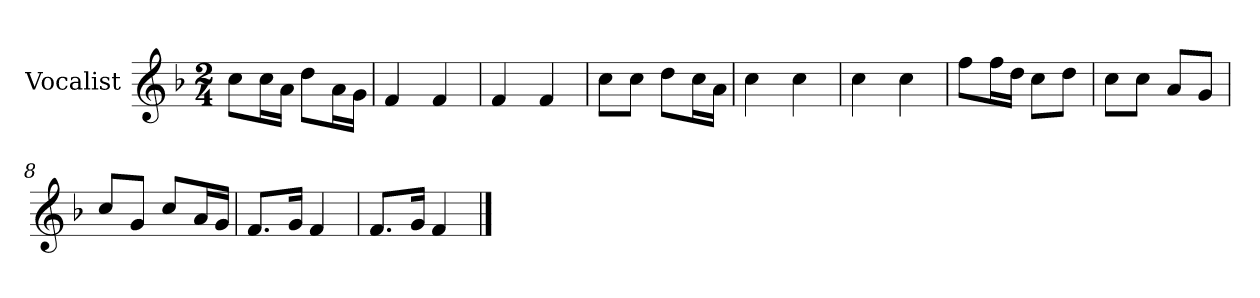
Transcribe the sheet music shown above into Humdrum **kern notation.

**kern
*part1
*staff1
*I"Vocalist
*k[b-]
*F:
*M2/4
=
8ccL
16ccL
16aJJ
8ddL
16aL
16gJJ
=1
4f
4f
=2
4f
4f
=3
8ccL
8ccJ
8ddL
16ccL
16aJJ
=4
4cc
4cc
=5
4cc
4cc
=6
8ffL
16ffL
16ddJJ
8ccL
8ddJ
=7
8ccL
8ccJ
8aL
8gJ
=8
8ccL
8gJ
8ccL
16aL
16gJJ
=9
8.fL
16gJk
4f
=10
8.fL
16gJk
4f
==
*-
